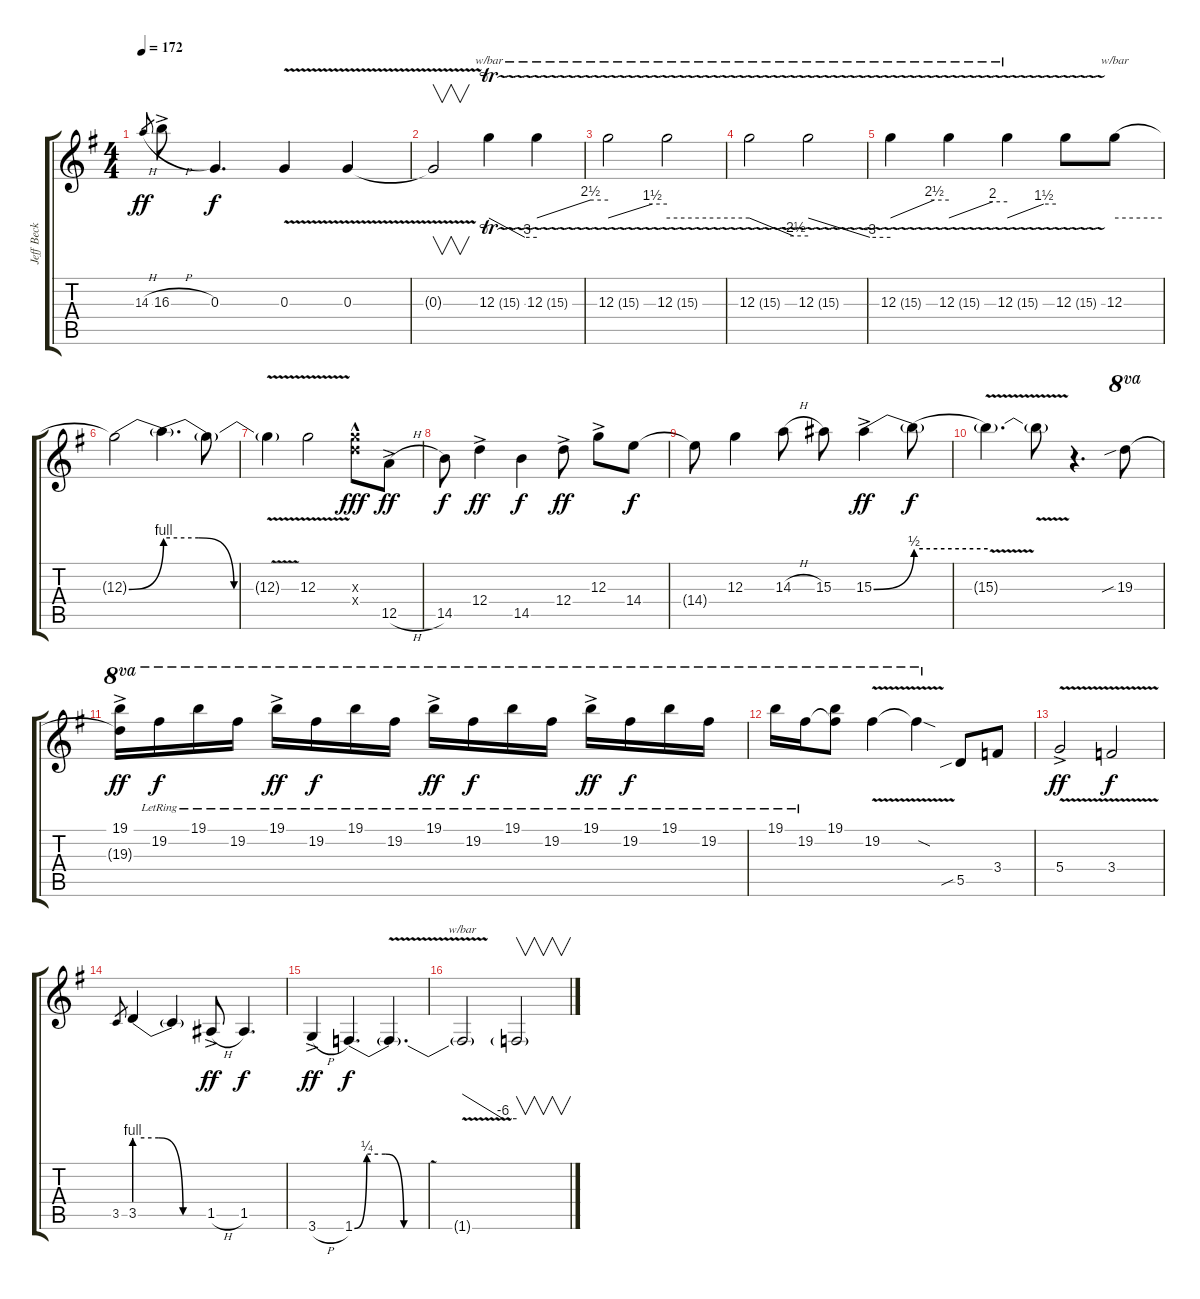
\track ("Jeff Beck" "Jeff Beck") {instrument overdrivenguitar}
\staff {score tabs}
\tuning (E4 B3 G3 D3 A2 E2) {hide}
\ts (4 4)
\tempo 172
\clef g2
\ks g
14.3{h}.8{gr dy ff} 16.3{h ac}.8 0.3.4{d dy f} 0.3{v}.4 0.3{v}.4 |
0.3{t}.2{v} 12.3{tr (15 32)}.4{tbe (custom default 0 0 45 -12 60 -12)} 12.3{tr (15 32)}.4{tbe (custom default 0 0 45 10 60 10)} |
12.3{tr (15 32)}.2{tbe (custom default 0 0 45 6 60 6)} 12.3{tr (15 32)}.2{tbe (hold default 0 0 60 0)} |
12.3{tr (15 32)}.2{tbe (custom default 0 0 45 -10 60 -10)} 12.3{tr (15 32)}.2{tbe (custom default 0 0 45 -12 60 -12)} |
12.3{tr (15 32)}.4{tbe (custom default 0 0 45 10 60 10)} 12.3{tr (15 32)}.4{tbe (custom default 0 0 45 8 60 8)} 12.3{tr (15 32)}.4{tbe (custom default 0 0 45 6 60 6)} 12.3{tr (15 32)}.8 12.3.8{tbe (hold default 0 0 60 0)} |
12.3{be (bend 0 0 60 4) t}.2 12.3{be (custom 0 4 20 4 40 0 60 0) t}.4{d} 12.3{t}.8 |
12.3{v t}.4 12.3{v}.2 (12.3{hac x} 12.4{hac x}).8{dy fff} 12.5{h ac}.8{dy ff} |
14.5.8{dy f} 12.4{ac}.4{dy ff} 14.5.4{dy f} 12.4{ac}.8{dy ff} 12.3{ac}.8 14.4.8{dy f} |
14.4{t}.8 12.3.4 14.3{h}.8 15.3.8 15.3{be (bend 0 0 60 2) ac}.4{dy ff} 15.3{be (hold 0 2 60 2) t}.8{dy f} |
15.3{v t}.4{d} 15.3{v t}.8 r.4{d} 19.3{sib}.8{ot 8va} |
(19.1{ac} 19.3{t}).16{ot 8va dy ff} 19.2{lr}.16{ot 8va dy f} 19.1{lr}.16{ot 8va} 19.2{lr}.16{ot 8va} 19.1{ac lr}.16{ot 8va dy ff} 19.2{lr}.16{ot 8va dy f} 19.1{lr}.16{ot 8va} 19.2{lr}.16{ot 8va} 19.1{ac lr}.16{ot 8va dy ff} 19.2{lr}.16{ot 8va dy f} 19.1{lr}.16{ot 8va} 19.2{lr}.16{ot 8va} 19.1{ac lr}.16{ot 8va dy ff} 19.2{lr}.16{ot 8va dy f} 19.1{lr}.16{ot 8va} 19.2{lr}.16{ot 8va} |
19.1{lr}.16{ot 8va} 19.2{lr}.16{ot 8va} (19.1 19.2{t}).8{ot 8va} 19.2{v}.4{ot 8va} 19.2{sod t}.4{ot 8va} 5.5{sib}.8 3.4.8 |
5.4{v ac}.2{dy ff} 3.4{v}.2{dy f} |
3.5.8{gr} 3.5{be (custom 0 4 20 4 40 0 60 0)}.4 3.5{t}.4 1.5{h ac}.8{dy ff} 1.5.4{d dy f} |
3.6{h ac}.4{dy ff} 1.6{be (custom 0 0 10 1 25 1 40 0 60 0)}.4{d dy f} 1.6{v t}.4{d} |
1.6{t}.2{tbe (custom default 0 0 45 -24 60 -24)} 1.6{t}.2{v}
